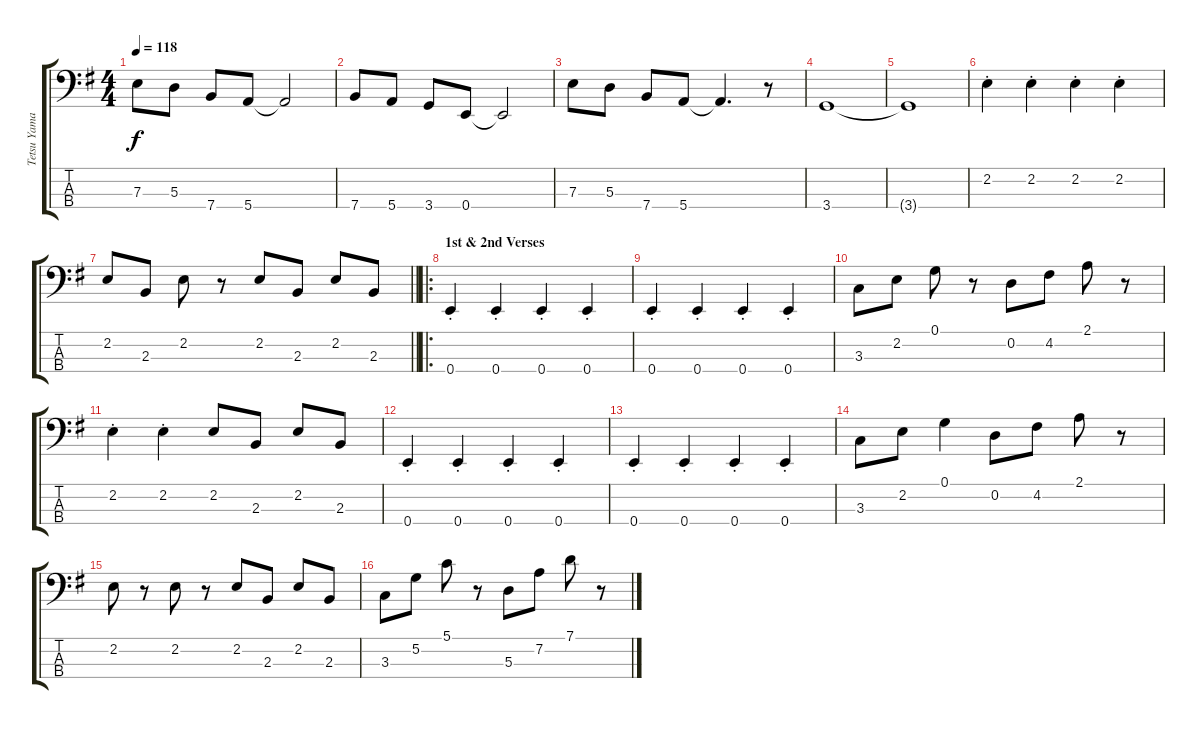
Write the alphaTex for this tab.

\track ("Tetsu Yamauchi - Bass" "Tetsu Yama") {instrument electricbassfinger}
\staff {score tabs}
\tuning (G2 D2 A1 E1) {hide}
\ts (4 4)
\tempo 118
\clef f4
\ks g
7.3.8{dy f instrument electricbassfinger} 5.3.8 7.4.8 5.4.8 5.4{t}.2 |
7.4.8 5.4.8 3.4.8 0.4.8 0.4{t}.2 |
7.3.8 5.3.8 7.4.8 5.4.8 5.4{t}.4{d} r.8 |
3.4.1 |
3.4{t}.1 |
2.2{st}.4 2.2{st}.4 2.2{st}.4 2.2{st}.4 |
\barLineRight lightlight
2.2.8 2.3.8 2.2.8 r.8 2.2.8 2.3.8 2.2.8 2.3.8 |
\ro
\section ("" "1st & 2nd Verses")
0.4{st}.4 0.4{st}.4 0.4{st}.4 0.4{st}.4 |
0.4{st}.4 0.4{st}.4 0.4{st}.4 0.4{st}.4 |
3.3.8 2.2.8 0.1.8 r.8 0.2.8 4.2.8 2.1.8 r.8 |
2.2{st}.4 2.2{st}.4 2.2.8 2.3.8 2.2.8 2.3.8 |
0.4{st}.4 0.4{st}.4 0.4{st}.4 0.4{st}.4 |
0.4{st}.4 0.4{st}.4 0.4{st}.4 0.4{st}.4 |
3.3.8 2.2.8 0.1.4 0.2.8 4.2.8 2.1.8 r.8 |
2.2.8 r.8 2.2.8 r.8 2.2.8 2.3.8 2.2.8 2.3.8 |
3.3.8 5.2.8 5.1.8 r.8 5.3.8 7.2.8 7.1.8 r.8
